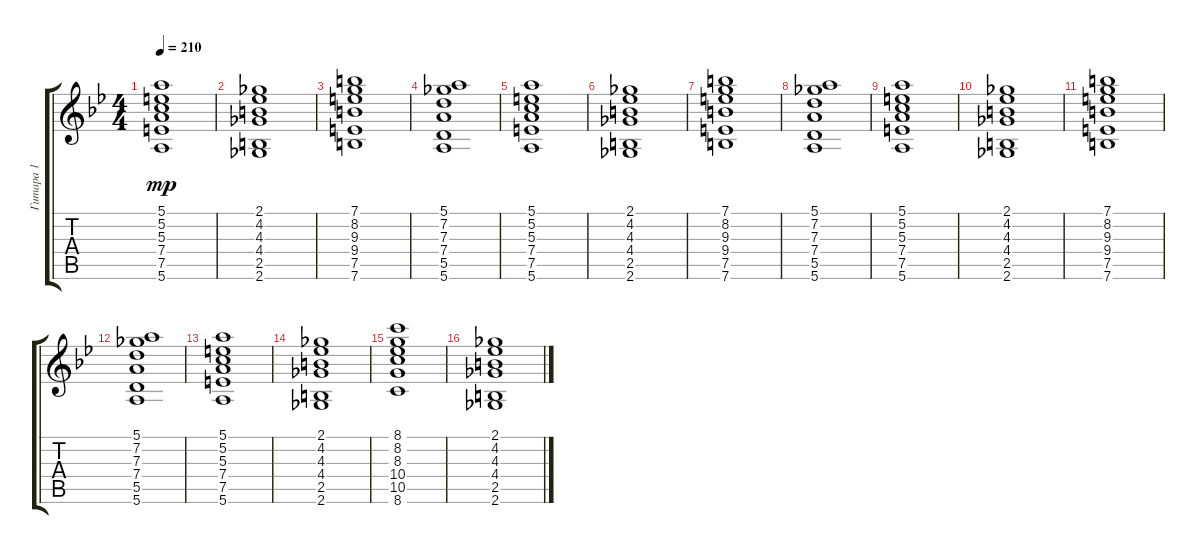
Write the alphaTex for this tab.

\track ("Гитара 1" "Гитара 1") {instrument distortionguitar}
\staff {score tabs}
\tuning (E4 B3 G3 D3 A2 E2) {hide}
\ts (4 4)
\tempo 210
\clef g2
\ks bb
(5.1 5.2 5.3 7.4 7.5 5.6).1{dy mp} |
(2.1 4.2 4.3 4.4 2.5 2.6).1 |
(7.1 8.2 9.3 9.4 7.5 7.6).1 |
(5.1 7.2 7.3 7.4 5.5 5.6).1 |
(5.1 5.2 5.3 7.4 7.5 5.6).1 |
(2.1 4.2 4.3 4.4 2.5 2.6).1 |
(7.1 8.2 9.3 9.4 7.5 7.6).1 |
(5.1 7.2 7.3 7.4 5.5 5.6).1 |
(5.1 5.2 5.3 7.4 7.5 5.6).1 |
(2.1 4.2 4.3 4.4 2.5 2.6).1 |
(7.1 8.2 9.3 9.4 7.5 7.6).1 |
(5.1 7.2 7.3 7.4 5.5 5.6).1 |
(5.1 5.2 5.3 7.4 7.5 5.6).1 |
(2.1 4.2 4.3 4.4 2.5 2.6).1 |
(8.1 8.2 8.3 10.4 10.5 8.6).1 |
(2.1 4.2 4.3 4.4 2.5 2.6).1
